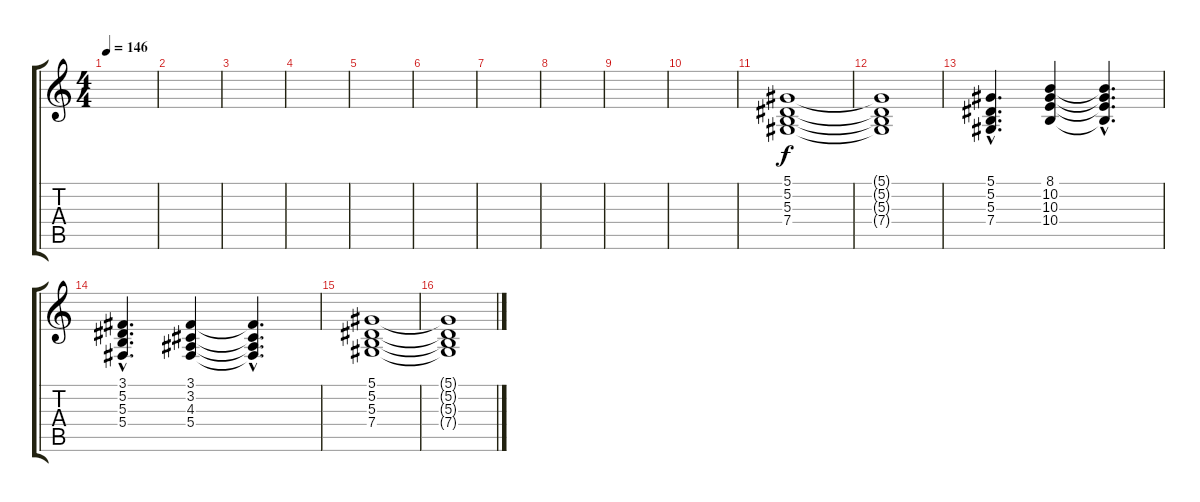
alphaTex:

\track "" {instrument stringensemble1}
\staff {score tabs}
\tuning (Eb4 Bb3 Gb3 Db3 Ab2 Eb2) {hide}
\ts (4 4)
\tempo 146
\clef g2
\ks c
|
|
|
|
|
|
|
|
|
|
(5.1 5.2 5.3 7.4).1 |
(5.1{t} 5.2{t} 5.3{t} 7.4{t}).1 |
(5.1{hac} 5.2{hac} 5.3{hac} 7.4{hac}).4{d} (8.1 10.2 10.3 10.4).4 (8.1{hac t} 10.2{hac t} 10.3{hac t} 10.4{hac t}).4{d} |
(3.1{hac} 5.2{hac} 5.3{hac} 5.4{hac}).4{d} (3.1 3.2 4.3 5.4).4 (3.1{hac t} 3.2{hac t} 4.3{hac t} 5.4{hac t}).4{d} |
(5.1 5.2 5.3 7.4).1 |
(5.1{t} 5.2{t} 5.3{t} 7.4{t}).1
